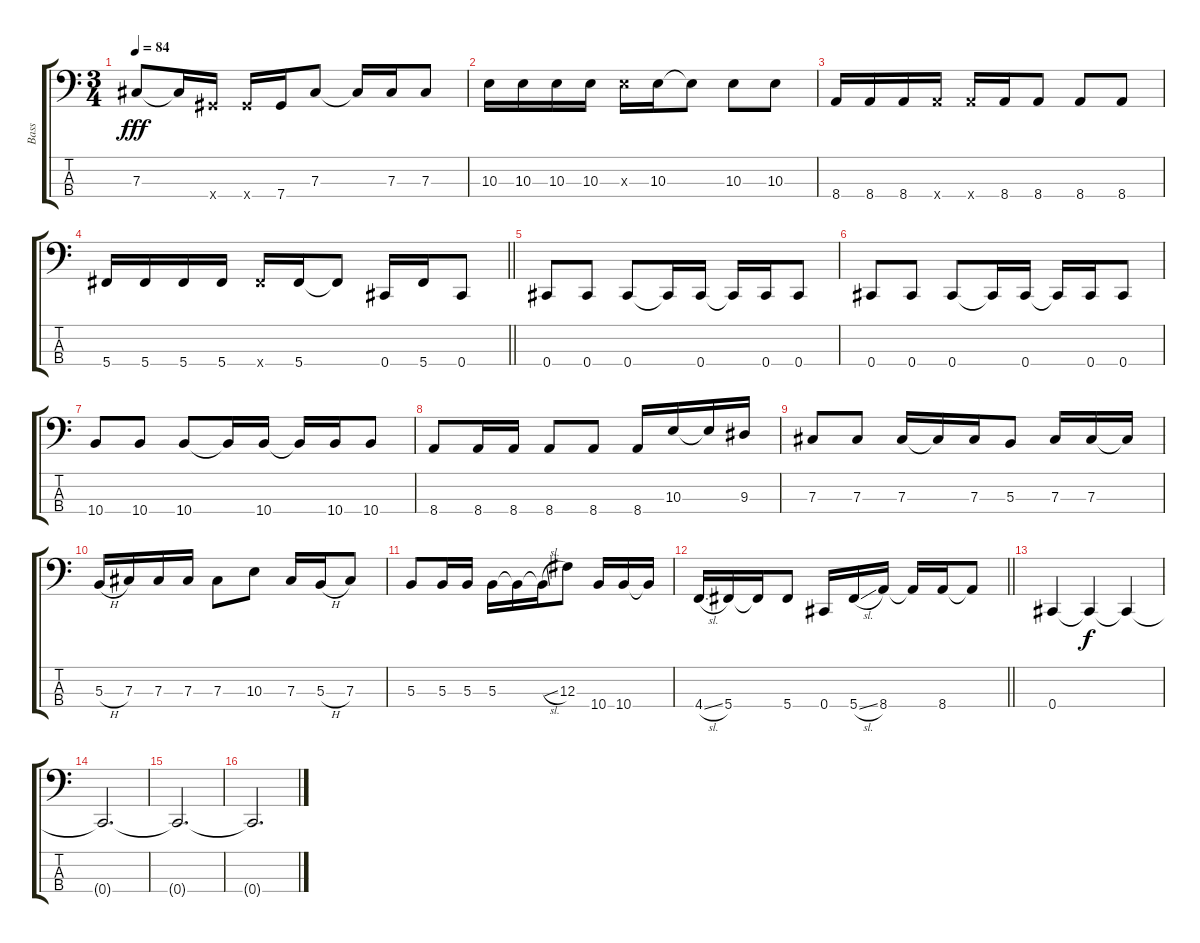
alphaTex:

\track ("Bass" "Bass") {instrument electricbassfinger}
\staff {score tabs}
\tuning (E2 B1 Gb1 Db1) {hide}
\ts (3 4)
\tempo 84
\clef f4
\ks c
7.3.8{dy fff} 7.3{t}.16 7.4{x}.16 7.4{x}.16 7.4.16 7.3.8 7.3{t}.16 7.3.16 7.3.8 |
10.3.16 10.3.16 10.3.16 10.3.16 10.3{x}.16 10.3.16 10.3{t}.8 10.3.8 10.3.8 |
8.4.16 8.4.16 8.4.16 8.4{x}.16 8.4{x}.16 8.4.16 8.4.8 8.4.8 8.4.8 |
\barLineRight lightlight
5.4.16 5.4.16 5.4.16 5.4.16 5.4{x}.16 5.4.16 5.4{t}.8 0.4.16 5.4.16 0.4.8 |
\section ("" "")
0.4.8 0.4.8 0.4.8 0.4{t}.16 0.4.16 0.4{t}.16 0.4.16 0.4.8 |
0.4.8 0.4.8 0.4.8 0.4{t}.16 0.4.16 0.4{t}.16 0.4.16 0.4.8 |
10.4.8 10.4.8 10.4.8 10.4{t}.16 10.4.16 10.4{t}.16 10.4.16 10.4.8 |
8.4.8 8.4.16 8.4.16 8.4.8 8.4.8 8.4.16 10.3.16 10.3{t}.16 9.3.16 |
7.3.8 7.3.8 7.3.16 7.3{t}.16 7.3.16 5.3.8 7.3.16 7.3.16 7.3{t}.16 |
5.3{h}.16 7.3.16 7.3.16 7.3.16 7.3.8 10.3.8 7.3.16 5.3{h}.16 7.3.8 |
5.3.8 5.3.16 5.3.16 5.3.16 5.3{t}.16 5.3{sl t}.16 12.3.8 10.4.16 10.4.16 10.4{t}.16 |
\barLineRight lightlight
4.4{sl}.16 5.4.16 5.4{t}.16 5.4.8 0.4.16 5.4{sl}.16 8.4.16 8.4{t}.16 8.4.16 8.4{t}.8 |
\section ("" "")
0.4.4 0.4{t}.4{dy f} 0.4{t}.4 |
0.4{t}.2{d} |
0.4{t}.2{d} |
0.4{t}.2{d}
